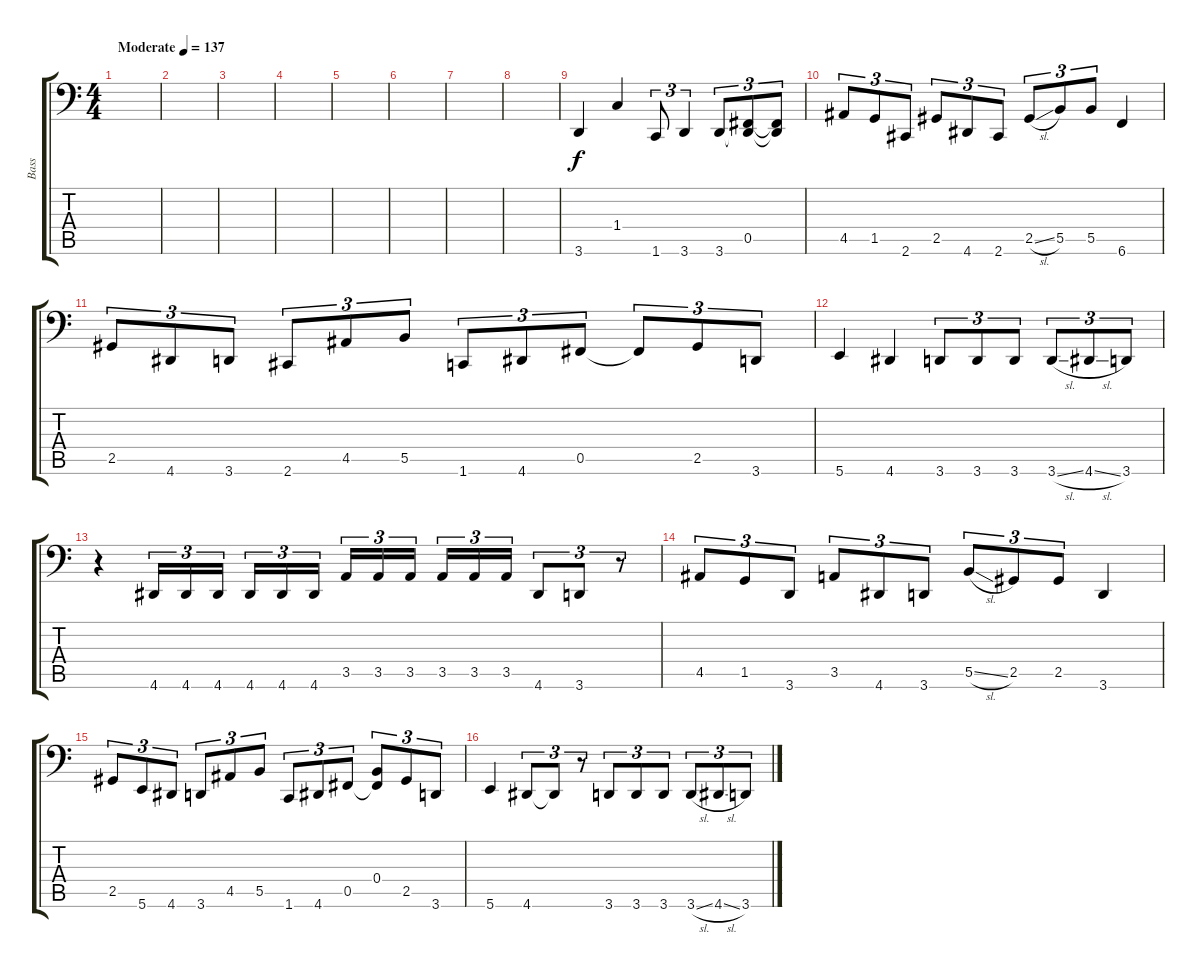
\track ("Bass" "Bass") {instrument electricbassfinger}
\staff {score tabs}
\tuning (Db3 Ab2 E2 B1 Gb1 B0) {hide}
\ts (4 4)
\tempo (137 "Moderate")
\clef f4
\ks c
|
|
|
|
|
|
|
|
3.6.4 1.4.4 1.6.8{tu (3 2)} 3.6.4{tu (3 2)} 3.6.8{tu (3 2)} (0.5 3.6{t}).8{tu (3 2)} (0.5{t} 3.6{t}).8{tu (3 2)} |
4.5.8{tu (3 2)} 1.5.8{tu (3 2)} 2.6.8{tu (3 2)} 2.5.8{tu (3 2)} 4.6.8{tu (3 2)} 2.6.8{tu (3 2)} 2.5{sl}.8{tu (3 2)} 5.5.8{tu (3 2)} 5.5.8{tu (3 2)} 6.6.4 |
2.5.8{tu (3 2)} 4.6.8{tu (3 2)} 3.6.8{tu (3 2)} 2.6.8{tu (3 2)} 4.5.8{tu (3 2)} 5.5.8{tu (3 2)} 1.6.8{tu (3 2)} 4.6.8{tu (3 2)} 0.5.8{tu (3 2)} 0.5{t}.8{tu (3 2)} 2.5.8{tu (3 2)} 3.6.8{tu (3 2)} |
5.6.4 4.6.4 3.6.8{tu (3 2)} 3.6.8{tu (3 2)} 3.6.8{tu (3 2)} 3.6{sl}.8{tu (3 2)} 4.6{sl}.8{tu (3 2)} 3.6.8{tu (3 2)} |
r.4 4.6.16{tu (3 2)} 4.6.16{tu (3 2)} 4.6.16{tu (3 2) beam splitsecondary} 4.6.16{tu (3 2)} 4.6.16{tu (3 2)} 4.6.16{tu (3 2)} 3.5.16{tu (3 2)} 3.5.16{tu (3 2)} 3.5.16{tu (3 2) beam splitsecondary} 3.5.16{tu (3 2)} 3.5.16{tu (3 2)} 3.5.16{tu (3 2)} 4.6.8{tu (3 2)} 3.6.8{tu (3 2)} r.8{tu (3 2)} |
4.5.8{tu (3 2)} 1.5.8{tu (3 2)} 3.6.8{tu (3 2)} 3.5.8{tu (3 2)} 4.6.8{tu (3 2)} 3.6.8{tu (3 2)} 5.5{sl}.8{tu (3 2)} 2.5.8{tu (3 2)} 2.5.8{tu (3 2)} 3.6.4 |
2.5.8{tu (3 2)} 5.6.8{tu (3 2)} 4.6.8{tu (3 2)} 3.6.8{tu (3 2)} 4.5.8{tu (3 2)} 5.5.8{tu (3 2)} 1.6.8{tu (3 2)} 4.6.8{tu (3 2)} 0.5.8{tu (3 2)} (0.4 0.5{t}).8{tu (3 2)} 2.5.8{tu (3 2)} 3.6.8{tu (3 2)} |
5.6.4 4.6.8{tu (3 2)} 4.6{t}.8{tu (3 2)} r.8{tu (3 2)} 3.6.8{tu (3 2)} 3.6.8{tu (3 2)} 3.6.8{tu (3 2)} 3.6{sl}.8{tu (3 2)} 4.6{sl}.8{tu (3 2)} 3.6.8{tu (3 2)}
